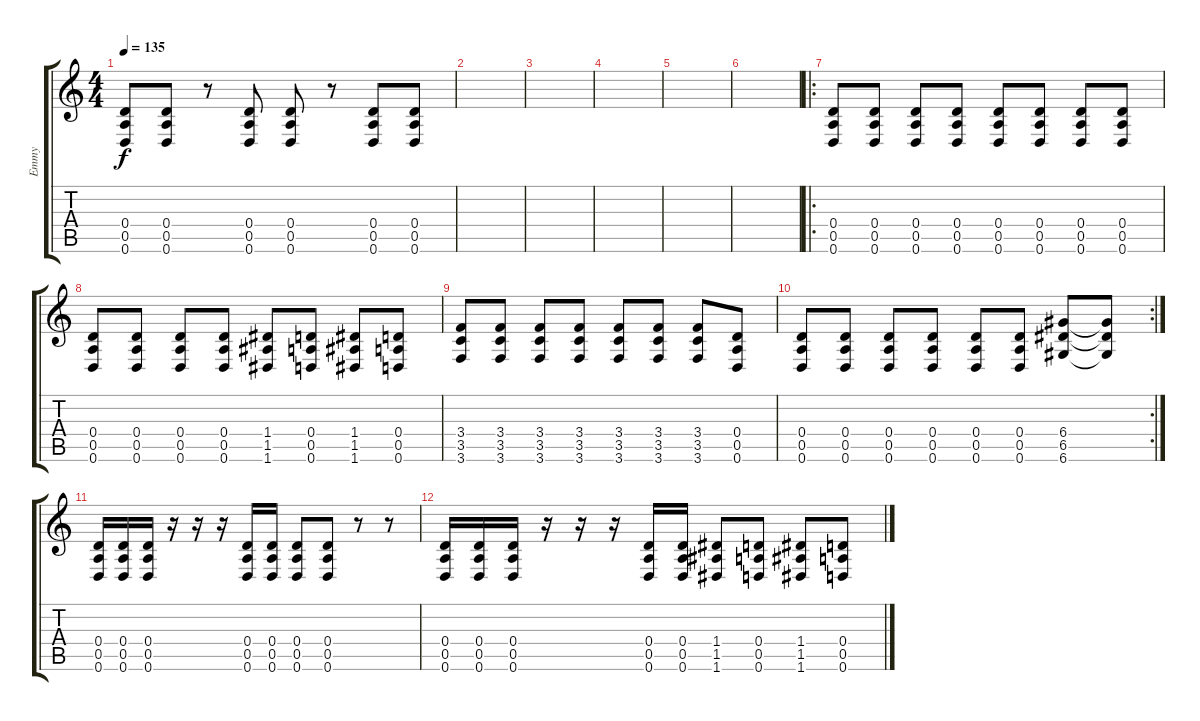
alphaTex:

\track ("Emmy" "Emmy") {instrument distortionguitar}
\staff {score tabs}
\tuning (E4 B3 G3 D3 A2 D2) {hide}
\ts (4 4)
\tempo 135
\clef g2
\ks c
(0.4 0.5 0.6).8{dy f} (0.4 0.5 0.6).8 r.8 (0.4 0.5 0.6).8 (0.4 0.5 0.6).8 r.8 (0.4 0.5 0.6).8 (0.4 0.5 0.6).8 |
|
|
|
|
|
\ro
(0.4 0.5 0.6).8 (0.4 0.5 0.6).8 (0.4 0.5 0.6).8 (0.4 0.5 0.6).8 (0.4 0.5 0.6).8 (0.4 0.5 0.6).8 (0.4 0.5 0.6).8 (0.4 0.5 0.6).8 |
(0.4 0.5 0.6).8 (0.4 0.5 0.6).8 (0.4 0.5 0.6).8 (0.4 0.5 0.6).8 (1.4 1.5 1.6).8 (0.4 0.5 0.6).8 (1.4 1.5 1.6).8 (0.4 0.5 0.6).8 |
(3.4 3.5 3.6).8 (3.4 3.5 3.6).8 (3.4 3.5 3.6).8 (3.4 3.5 3.6).8 (3.4 3.5 3.6).8 (3.4 3.5 3.6).8 (3.4 3.5 3.6).8 (0.4 0.5 0.6).8 |
\rc 2
(0.4 0.5 0.6).8 (0.4 0.5 0.6).8 (0.4 0.5 0.6).8 (0.4 0.5 0.6).8 (0.4 0.5 0.6).8 (0.4 0.5 0.6).8 (6.4 6.5 6.6).8 (6.4{t} 6.5{t} 6.6{t}).8 |
(0.4 0.5 0.6).16 (0.4 0.5 0.6).16 (0.4 0.5 0.6).16 r.16 r.16 r.16 (0.4 0.5 0.6).16 (0.4 0.5 0.6).16 (0.4 0.5 0.6).8 (0.4 0.5 0.6).8 r.8 r.8 |
(0.4 0.5 0.6).16 (0.4 0.5 0.6).16 (0.4 0.5 0.6).16 r.16 r.16 r.16 (0.4 0.5 0.6).16 (0.4 0.5 0.6).16 (1.4 1.5 1.6).8 (0.4 0.5 0.6).8 (1.4 1.5 1.6).8 (0.4 0.5 0.6).8
